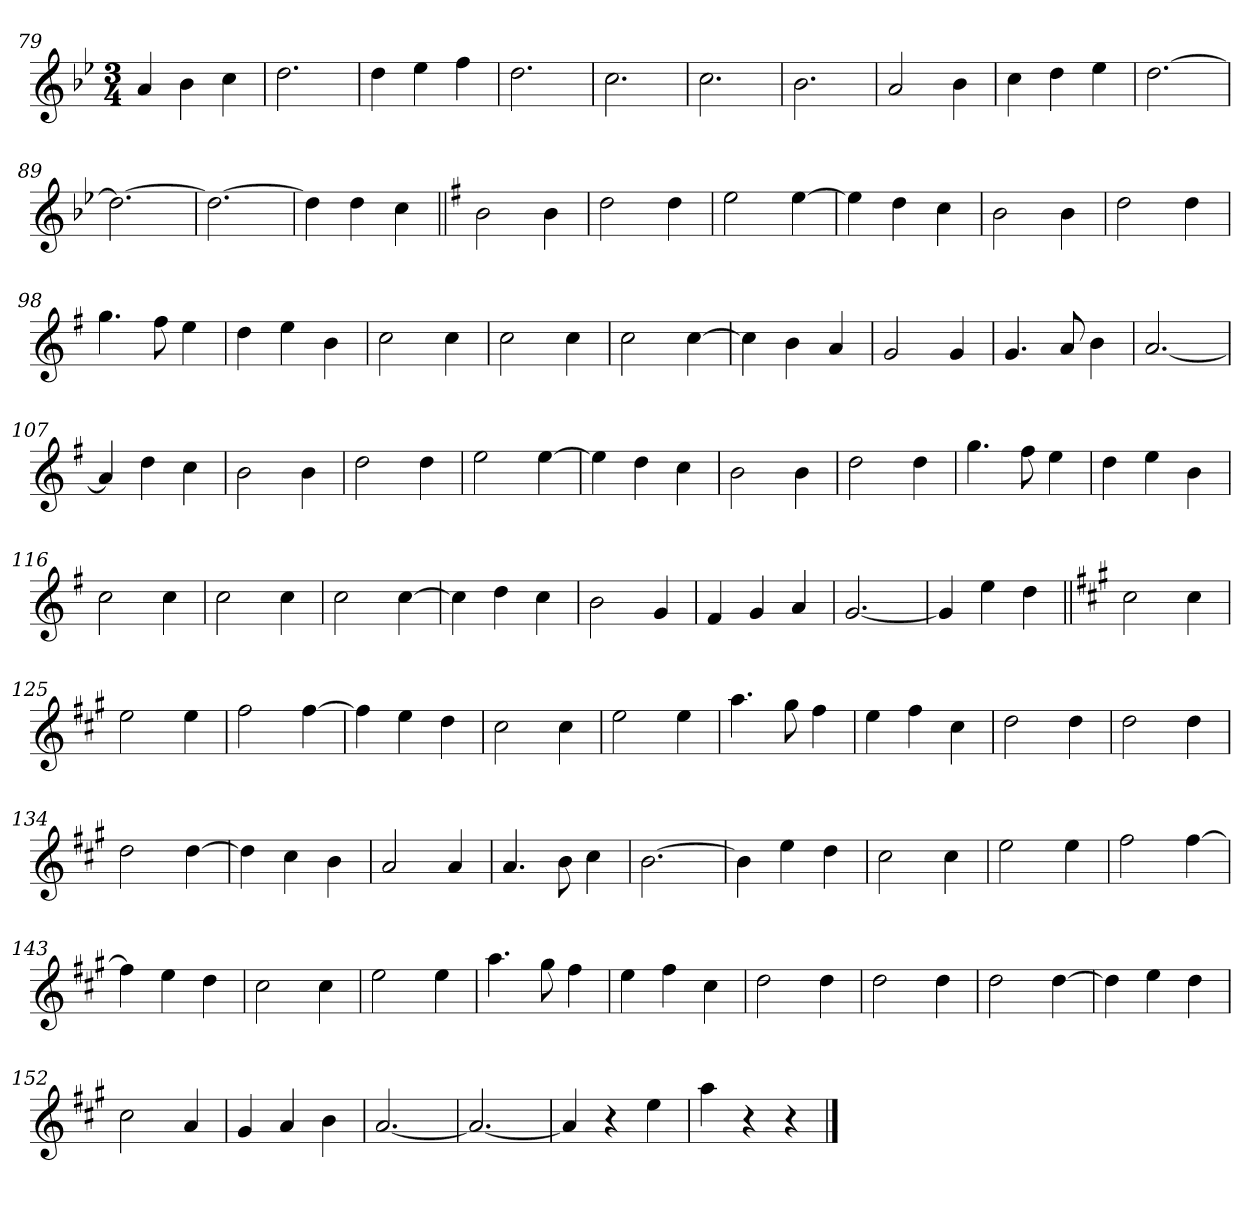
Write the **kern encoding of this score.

**kern
*part1
*staff1
*clefG2
*k[b-e-]
*g:
*M3/4
=79
4a/
4b-\
4cc\
=80
2.dd\
=81
4dd\
4ee-\
4ff\
!!LO:PB:g=z
=82
2.dd\
=83
2.cc\
=84
2.cc\
=85
2.b-\
=86
2a/
4b-\
=87
4cc\
4dd\
4ee-\
=88
[2.dd\
=89
2.dd\_
=90
2.dd\_
=91
4dd\]
4dd\
4cc\
=92||
*k[f#]
*G:
2b\
4b\
=93
2dd\
4dd\
!!LO:LB:g=z
=94
2ee\
[4ee\
=95
4ee\]
4dd\
4cc\
=96
2b\
4b\
=97
2dd\
4dd\
=98
4.gg\
8ff#\
4ee\
=99
4dd\
4ee\
4b\
=100
2cc\
4cc\
=101
2cc\
4cc\
=102
2cc\
[4cc\
=103
4cc\]
4b\
4a/
=104
2g/
4g/
=105
4.g/
8a/
4b\
!!LO:LB:g=z
=106
[2.a/
=107
4a/]
4dd\
4cc\
=108
2b\
4b\
=109
2dd\
4dd\
=110
2ee\
[4ee\
=111
4ee\]
4dd\
4cc\
=112
2b\
4b\
=113
2dd\
4dd\
=114
4.gg\
8ff#\
4ee\
=115
4dd\
4ee\
4b\
=116
2cc\
4cc\
!!LO:LB:g=z
=117
2cc\
4cc\
=118
2cc\
[4cc\
=119
4cc\]
4dd\
4cc\
=120
2b\
4g/
=121
4f#/
4g/
4a/
=122
[2.g/
=123
4g/]
4ee\
4dd\
=124||
*k[f#c#g#]
*A:
2cc#\
4cc#\
=125
2ee\
4ee\
=126
2ff#\
[4ff#\
=127
4ff#\]
4ee\
4dd\
!!LO:LB:g=z
=128
2cc#\
4cc#\
=129
2ee\
4ee\
=130
4.aa\
8gg#\
4ff#\
=131
4ee\
4ff#\
4cc#\
=132
2dd\
4dd\
=133
2dd\
4dd\
=134
2dd\
[4dd\
=135
4dd\]
4cc#\
4b\
=136
2a/
4a/
=137
4.a/
8b\
4cc#\
=138
[2.b\
=139
4b\]
4ee\
4dd\
!!LO:LB:g=z
=140
2cc#\
4cc#\
=141
2ee\
4ee\
=142
2ff#\
[4ff#\
=143
4ff#\]
4ee\
4dd\
=144
2cc#\
4cc#\
=145
2ee\
4ee\
=146
4.aa\
8gg#\
4ff#\
=147
4ee\
4ff#\
4cc#\
=148
2dd\
4dd\
=149
2dd\
4dd\
!!LO:LB:g=z
=150
2dd\
[4dd\
=151
4dd\]
4ee\
4dd\
=152
2cc#\
4a/
=153
4g#/
4a/
4b\
=154
[2.a/
=155
2.a/_
=156
4a/]
4r
4ee\
=157
4aa\
4r
4r
==
*-
